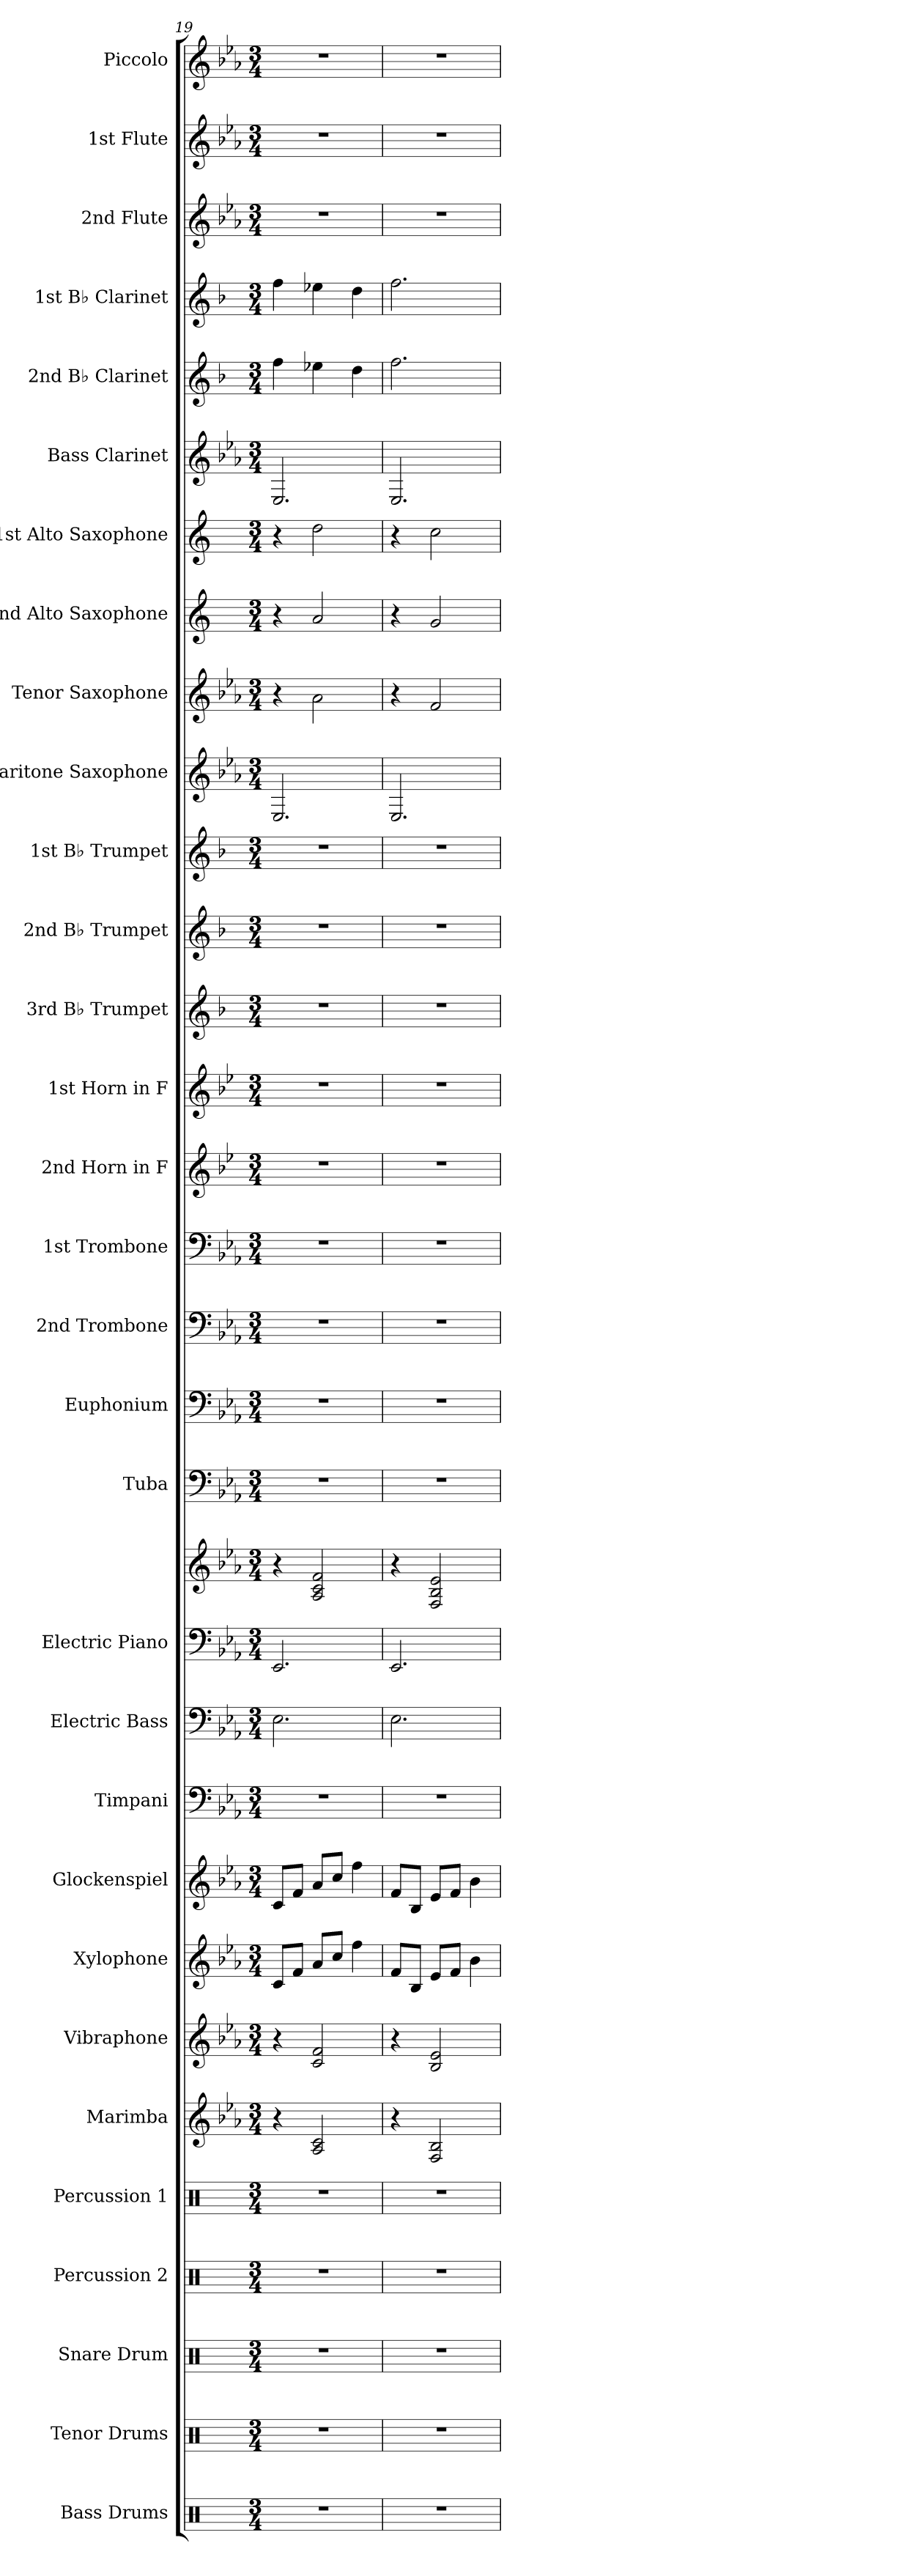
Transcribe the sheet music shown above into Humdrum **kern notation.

**kern	**kern	**kern	**kern	**kern	**kern	**kern	**kern	**kern	**kern	**kern	**kern	**kern	**kern	**kern	**kern	**kern	**kern	**kern	**kern	**kern	**kern	**kern	**kern	**kern	**kern	**kern	**kern	**kern	**kern	**kern	**kern
*part31	*part30	*part29	*part28	*part27	*part26	*part25	*part24	*part23	*part22	*part21	*part20	*part20	*part19	*part18	*part17	*part16	*part15	*part14	*part13	*part12	*part11	*part10	*part9	*part8	*part7	*part6	*part5	*part4	*part3	*part2	*part1
*staff32	*staff31	*staff30	*staff29	*staff28	*staff27	*staff26	*staff25	*staff24	*staff23	*staff22	*staff21	*staff20	*staff19	*staff18	*staff17	*staff16	*staff15	*staff14	*staff13	*staff12	*staff11	*staff10	*staff9	*staff8	*staff7	*staff6	*staff5	*staff4	*staff3	*staff2	*staff1
*I"Bass Drums	*I"Tenor Drums	*I"Snare Drum	*I"Percussion 2	*I"Percussion 1	*I"Marimba	*I"Vibraphone	*I"Xylophone	*I"Glockenspiel	*I"Timpani	*I"Electric Bass	*I"Electric Piano	*	*I"Tuba	*I"Euphonium	*I"2nd Trombone	*I"1st Trombone	*I"2nd Horn in F	*I"1st Horn in F	*I"3rd B♭ Trumpet	*I"2nd B♭ Trumpet	*I"1st B♭ Trumpet	*I"Baritone Saxophone	*I"Tenor Saxophone	*I"2nd Alto Saxophone	*I"1st Alto Saxophone	*I"Bass Clarinet	*I"2nd B♭ Clarinet	*I"1st B♭ Clarinet	*I"2nd Flute	*I"1st Flute	*I"Piccolo
*I'B.D.	*I'T.D.	*I'S.D.	*I'Perc.	*I'Perc.	*I'Mrm.	*I'Vib.	*I'Xyl.	*I'Glock.	*I'Timp.	*I'El. B.	*I'El. Pno.	*	*I'Tba.	*I'Euph.	*I'Tbn.	*I'Tbn.	*	*	*I'B♭ Tpt.	*I'B♭ Tpt.	*I'B♭ Tpt.	*I'Bar. Sax.	*I'T. Sax.	*I'A. Sax.	*I'A. Sax.	*I'B. Cl.	*I'B♭ Cl.	*I'B♭ Cl.	*I'Fl.	*I'Fl.	*I'Picc.
!!LO:PB:g=z
*clefX	*clefX	*clefX	*clefX	*clefX	*clefG2	*clefG2	*clefG2	*clefG2	*clefF4	*clefF4	*clefF4	*clefG2	*clefF4	*clefF4	*clefF4	*clefF4	*clefG2	*clefG2	*clefG2	*clefG2	*clefG2	*clefG2	*clefG2	*clefG2	*clefG2	*clefG2	*clefG2	*clefG2	*clefG2	*clefG2	*clefG2
*	*	*	*	*	*	*	*ITrd-7c-12	*ITrd-14c-24	*	*ITrd7c12	*	*	*	*	*	*	*ITrd4c7	*ITrd4c7	*ITrd1c2	*ITrd1c2	*ITrd1c2	*ITrd12c21	*ITrd8c14	*ITrd5c9	*ITrd5c9	*ITrd8c14	*ITrd1c2	*ITrd1c2	*	*	*ITrd-7c-12
*k[]	*k[]	*k[]	*k[]	*k[]	*k[b-e-a-]	*k[b-e-a-]	*k[b-e-a-]	*k[b-e-a-]	*k[b-e-a-]	*k[b-e-a-]	*k[b-e-a-]	*k[b-e-a-]	*k[b-e-a-]	*k[b-e-a-]	*k[b-e-a-]	*k[b-e-a-]	*k[b-e-a-]	*k[b-e-a-]	*k[b-e-a-]	*k[b-e-a-]	*k[b-e-a-]	*k[b-e-a-]	*k[b-e-a-]	*k[b-e-a-]	*k[b-e-a-]	*k[b-e-a-]	*k[b-e-a-]	*k[b-e-a-]	*k[b-e-a-]	*k[b-e-a-]	*k[b-e-a-]
*M3/4	*M3/4	*M3/4	*M3/4	*M3/4	*M3/4	*M3/4	*M3/4	*M3/4	*M3/4	*M3/4	*M3/4	*M3/4	*M3/4	*M3/4	*M3/4	*M3/4	*M3/4	*M3/4	*M3/4	*M3/4	*M3/4	*M3/4	*M3/4	*M3/4	*M3/4	*M3/4	*M3/4	*M3/4	*M3/4	*M3/4	*M3/4
=19	=19	=19	=19	=19	=19	=19	=19	=19	=19	=19	=19	=19	=19	=19	=19	=19	=19	=19	=19	=19	=19	=19	=19	=19	=19	=19	=19	=19	=19	=19	=19
2.r	2.r	2.r	2.r	2.r	4r	4r	8cc/L	8ccc/L	2.r	2.EE-\	2.EE-/	4r	2.r	2.r	2.r	2.r	2.r	2.r	2.r	2.r	2.r	2.EE-/	4r	4r	4r	2.EE-/	4ee-\	4ee-\	2.r	2.r	2.r
.	.	.	.	.	.	.	8ff/J	8fff/J	.	.	.	.	.	.	.	.	.	.	.	.	.	.	.	.	.	.	.	.	.	.	.
.	.	.	.	.	2A-/ 2c/	2c/ 2f/	8aa-/L	8aaa-/L	.	.	.	2A-/ 2c/ 2f/	.	.	.	.	.	.	.	.	.	.	2A-\	2c/	2f\	.	4dd-X\	4dd-X\	.	.	.
.	.	.	.	.	.	.	8ccc/J	8cccc/J	.	.	.	.	.	.	.	.	.	.	.	.	.	.	.	.	.	.	.	.	.	.	.
.	.	.	.	.	.	.	4fff\	4ffff\	.	.	.	.	.	.	.	.	.	.	.	.	.	.	.	.	.	.	4cc\	4cc\	.	.	.
=20	=20	=20	=20	=20	=20	=20	=20	=20	=20	=20	=20	=20	=20	=20	=20	=20	=20	=20	=20	=20	=20	=20	=20	=20	=20	=20	=20	=20	=20	=20	=20
2.r	2.r	2.r	2.r	2.r	4r	4r	8ff/L	8fff/L	2.r	2.EE-\	2.EE-/	4r	2.r	2.r	2.r	2.r	2.r	2.r	2.r	2.r	2.r	2.EE-/	4r	4r	4r	2.EE-/	2.ee-\	2.ee-\	2.r	2.r	2.r
.	.	.	.	.	.	.	8b-/J	8bb-/J	.	.	.	.	.	.	.	.	.	.	.	.	.	.	.	.	.	.	.	.	.	.	.
.	.	.	.	.	2F/ 2B-/	2B-/ 2e-/	8ee-/L	8eee-/L	.	.	.	2F/ 2B-/ 2e-/	.	.	.	.	.	.	.	.	.	.	2F/	2B-/	2e-\	.	.	.	.	.	.
.	.	.	.	.	.	.	8ff/J	8fff/J	.	.	.	.	.	.	.	.	.	.	.	.	.	.	.	.	.	.	.	.	.	.	.
.	.	.	.	.	.	.	4bb-\	4bbb-\	.	.	.	.	.	.	.	.	.	.	.	.	.	.	.	.	.	.	.	.	.	.	.
=	=	=	=	=	=	=	=	=	=	=	=	=	=	=	=	=	=	=	=	=	=	=	=	=	=	=	=	=	=	=	=
*-	*-	*-	*-	*-	*-	*-	*-	*-	*-	*-	*-	*-	*-	*-	*-	*-	*-	*-	*-	*-	*-	*-	*-	*-	*-	*-	*-	*-	*-	*-	*-
